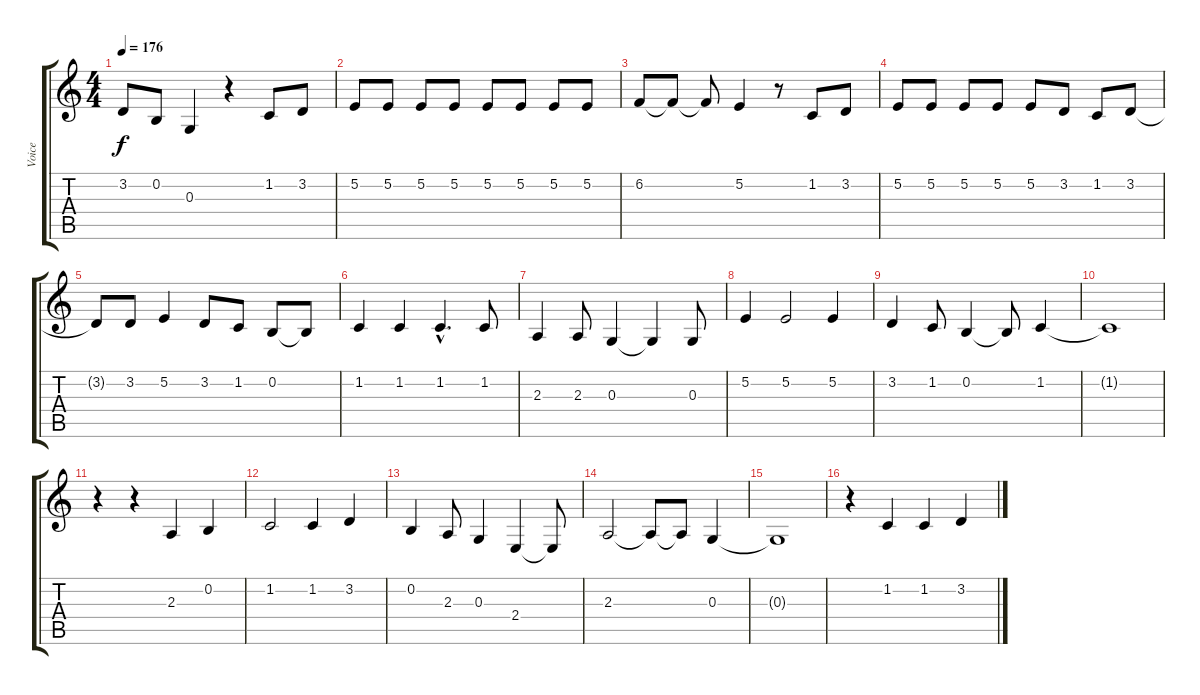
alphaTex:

\track ("Voice" "Voice") {instrument oboe}
\staff {score tabs}
\tuning (E4 B3 G3 D3 A2 E2) {hide}
\ts (4 4)
\tempo 176
\clef g2
\ks c
3.2{t}.8{dy f} 0.2.8 0.3.4 r.4 1.2.8 3.2.8 |
5.2.8 5.2.8 5.2.8 5.2.8 5.2.8 5.2.8 5.2.8 5.2.8 |
6.2.8 6.2{t}.8 6.2{t}.8 5.2.4 r.8 1.2.8 3.2.8 |
5.2.8 5.2.8 5.2.8 5.2.8 5.2.8 3.2.8 1.2.8 3.2.8 |
3.2{t}.8 3.2.8 5.2.4 3.2.8 1.2.8 0.2.8 0.2{t}.8 |
1.2.4 1.2.4 1.2{hac}.4{d} 1.2.8 |
2.3.4 2.3.8 0.3.4 0.3{t}.4 0.3.8 |
5.2.4 5.2.2 5.2.4 |
3.2.4 1.2.8 0.2.4 0.2{t}.8 1.2.4 |
1.2{t}.1 |
r.4 r.4 2.3.4 0.2.4 |
1.2.2 1.2.4 3.2.4 |
0.2.4 2.3.8 0.3.4 2.4.4 2.4{t}.8 |
2.3.2 2.3{t}.8 2.3{t}.8 0.3.4 |
0.3{t}.1 |
r.4 1.2.4 1.2.4 3.2.4
